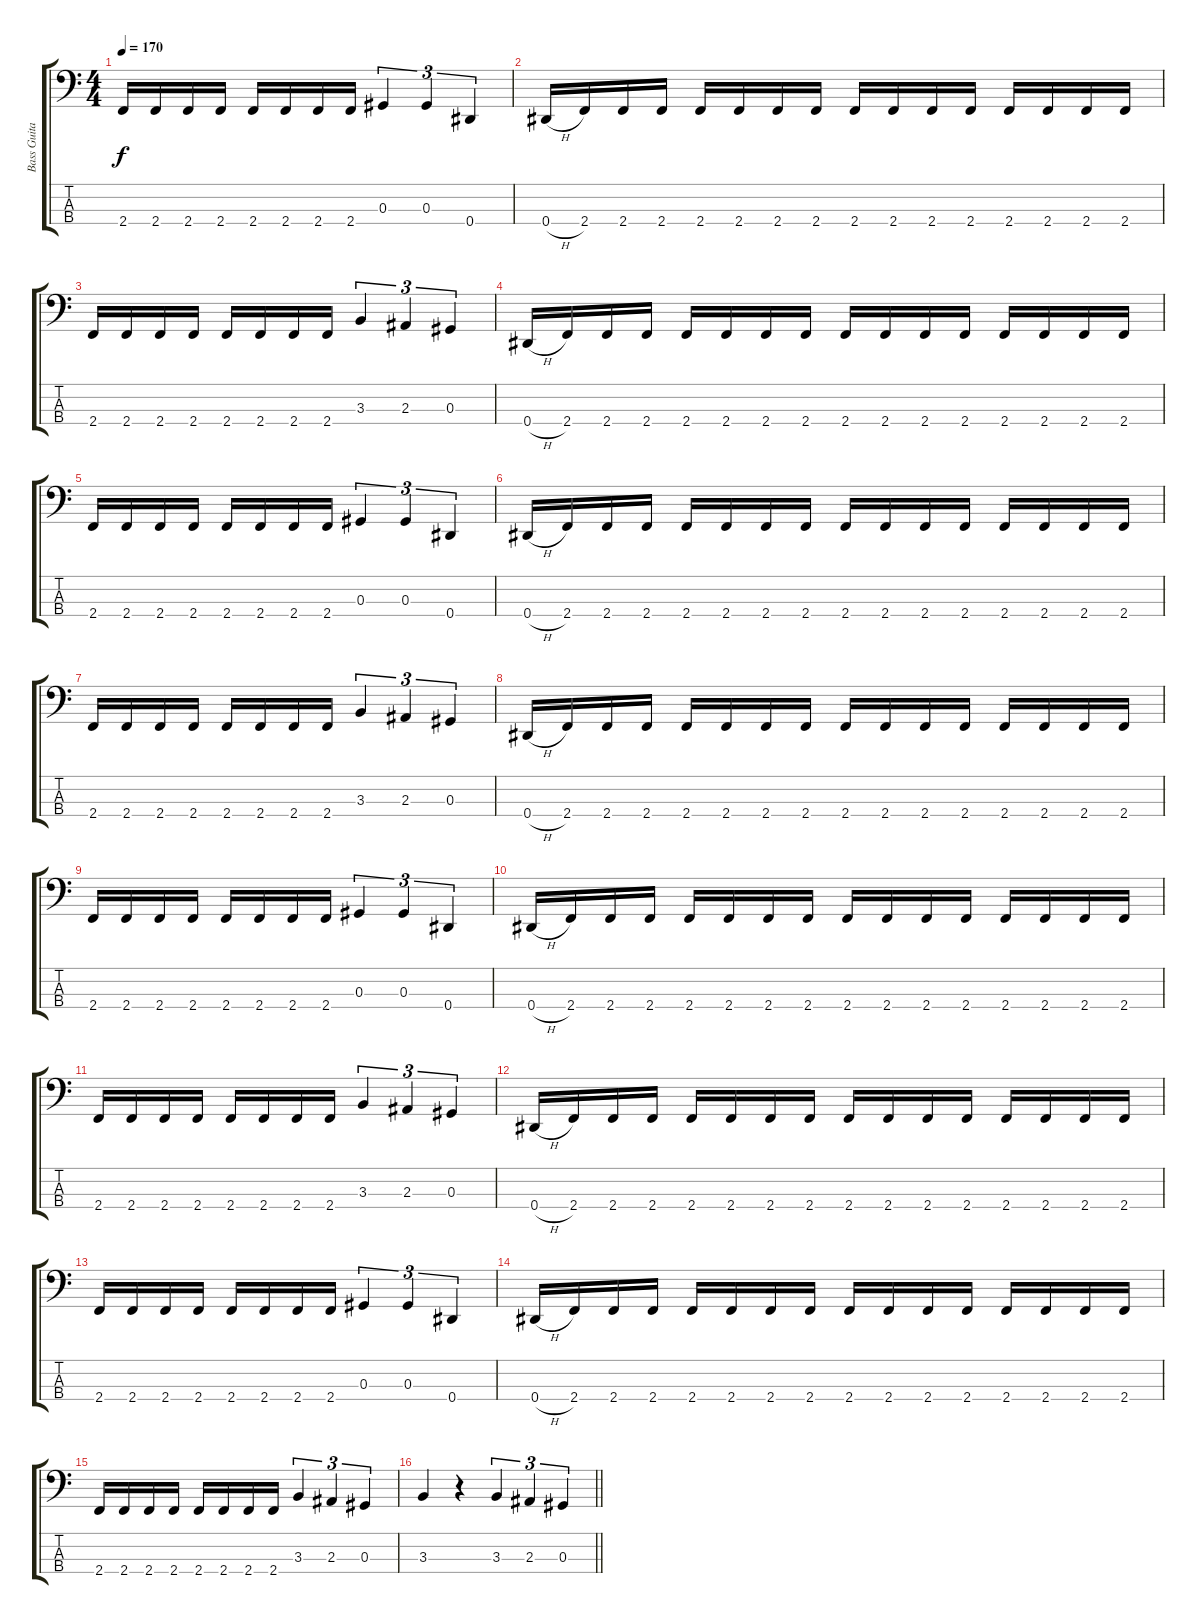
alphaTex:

\track ("Bass Guitar" "Bass Guita") {instrument electricbasspick}
\staff {score tabs}
\tuning (Gb2 Db2 Ab1 Eb1) {hide}
\ts (4 4)
\tempo 170
\clef f4
\ks c
2.4.16{dy f} 2.4.16 2.4.16 2.4.16 2.4.16 2.4.16 2.4.16 2.4.16 0.3.4{tu (3 2)} 0.3.4{tu (3 2)} 0.4.4{tu (3 2)} |
0.4{h}.16 2.4.16 2.4.16 2.4.16 2.4.16 2.4.16 2.4.16 2.4.16 2.4.16 2.4.16 2.4.16 2.4.16 2.4.16 2.4.16 2.4.16 2.4.16 |
2.4.16 2.4.16 2.4.16 2.4.16 2.4.16 2.4.16 2.4.16 2.4.16 3.3.4{tu (3 2)} 2.3.4{tu (3 2)} 0.3.4{tu (3 2)} |
0.4{h}.16 2.4.16 2.4.16 2.4.16 2.4.16 2.4.16 2.4.16 2.4.16 2.4.16 2.4.16 2.4.16 2.4.16 2.4.16 2.4.16 2.4.16 2.4.16 |
2.4.16 2.4.16 2.4.16 2.4.16 2.4.16 2.4.16 2.4.16 2.4.16 0.3.4{tu (3 2)} 0.3.4{tu (3 2)} 0.4.4{tu (3 2)} |
0.4{h}.16 2.4.16 2.4.16 2.4.16 2.4.16 2.4.16 2.4.16 2.4.16 2.4.16 2.4.16 2.4.16 2.4.16 2.4.16 2.4.16 2.4.16 2.4.16 |
2.4.16 2.4.16 2.4.16 2.4.16 2.4.16 2.4.16 2.4.16 2.4.16 3.3.4{tu (3 2)} 2.3.4{tu (3 2)} 0.3.4{tu (3 2)} |
0.4{h}.16 2.4.16 2.4.16 2.4.16 2.4.16 2.4.16 2.4.16 2.4.16 2.4.16 2.4.16 2.4.16 2.4.16 2.4.16 2.4.16 2.4.16 2.4.16 |
2.4.16 2.4.16 2.4.16 2.4.16 2.4.16 2.4.16 2.4.16 2.4.16 0.3.4{tu (3 2)} 0.3.4{tu (3 2)} 0.4.4{tu (3 2)} |
0.4{h}.16 2.4.16 2.4.16 2.4.16 2.4.16 2.4.16 2.4.16 2.4.16 2.4.16 2.4.16 2.4.16 2.4.16 2.4.16 2.4.16 2.4.16 2.4.16 |
2.4.16 2.4.16 2.4.16 2.4.16 2.4.16 2.4.16 2.4.16 2.4.16 3.3.4{tu (3 2)} 2.3.4{tu (3 2)} 0.3.4{tu (3 2)} |
0.4{h}.16 2.4.16 2.4.16 2.4.16 2.4.16 2.4.16 2.4.16 2.4.16 2.4.16 2.4.16 2.4.16 2.4.16 2.4.16 2.4.16 2.4.16 2.4.16 |
2.4.16 2.4.16 2.4.16 2.4.16 2.4.16 2.4.16 2.4.16 2.4.16 0.3.4{tu (3 2)} 0.3.4{tu (3 2)} 0.4.4{tu (3 2)} |
0.4{h}.16 2.4.16 2.4.16 2.4.16 2.4.16 2.4.16 2.4.16 2.4.16 2.4.16 2.4.16 2.4.16 2.4.16 2.4.16 2.4.16 2.4.16 2.4.16 |
2.4.16 2.4.16 2.4.16 2.4.16 2.4.16 2.4.16 2.4.16 2.4.16 3.3.4{tu (3 2)} 2.3.4{tu (3 2)} 0.3.4{tu (3 2)} |
\barLineRight lightlight
3.3.4 r.4 3.3.4{tu (3 2)} 2.3.4{tu (3 2)} 0.3.4{tu (3 2)}
